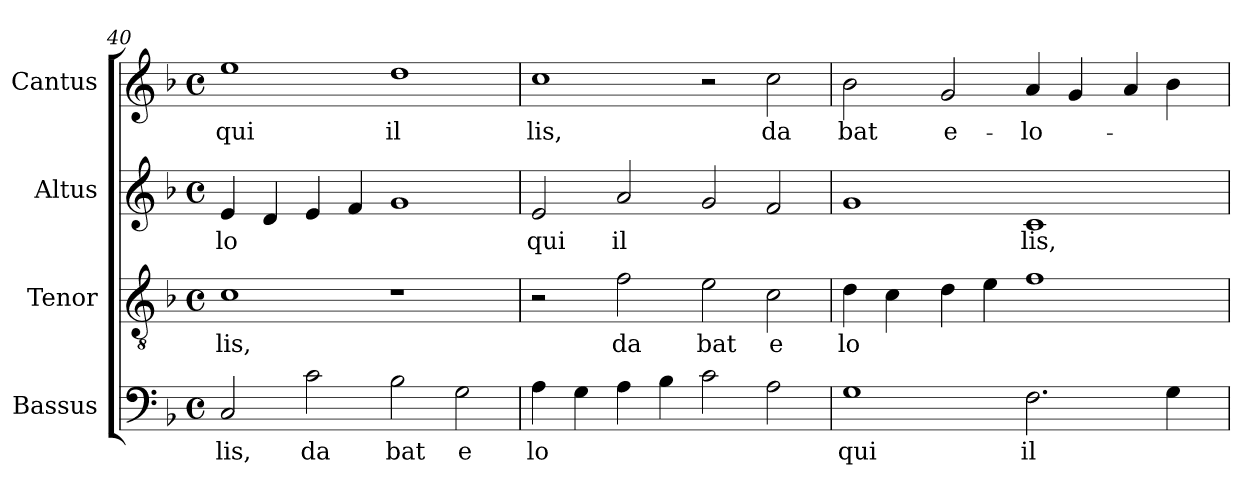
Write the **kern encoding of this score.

**kern	**text	**kern	**text	**kern	**text	**kern	**text
*part4	*part4	*part3	*part3	*part2	*part2	*part1	*part1
*staff4	*staff4	*staff3	*staff3	*staff2	*staff2	*staff1	*staff1
*I"Bassus	*	*I"Tenor	*	*I"Altus	*	*I"Cantus	*
*clefF4	*	*clefGv2	*	*clefG2	*	*clefG2	*
*k[b-]	*	*k[b-]	*	*k[b-]	*	*k[b-]	*
*F:	*	*F:	*	*F:	*	*F:	*
*M4/4	*	*M4/4	*	*M4/4	*	*M4/4	*
*met(c)	*	*met(c)	*	*met(c)	*	*met(c)	*
=40	=40	=40	=40	=40	=40	=40	=40
!	!LO:LY:b:cj	!	!LO:LY:b:cj	!	!LO:LY:b:cj	!	!LO:LY:b:cj
2C/	lis,	1c	lis,	4e/	lo	1ee	qui
.	.	.	.	4d/	.	.	.
!	!LO:LY:b:cj	!	!	!	!	!	!
2c\	da	.	.	4e/	.	.	.
.	.	.	.	4f/	.	.	.
!	!LO:LY:b:cj	!	!	!	!	!	!LO:LY:b:cj
2B-\	bat	1r	.	1g	.	1dd	il
!	!LO:LY:b:cj	!	!	!	!	!	!
2G\	e	.	.	.	.	.	.
=41	=41	=41	=41	=41	=41	=41	=41
!	!LO:LY:b:cj	!	!	!	!LO:LY:b:cj	!	!LO:LY:b:cj
4A\	lo	2r	.	2e/	qui	1cc	lis,
4G\	.	.	.	.	.	.	.
!	!	!	!LO:LY:b:cj	!	!LO:LY:b:cj	!	!
4A\	.	2f\	da	2a/	il	.	.
4B-\	.	.	.	.	.	.	.
!	!	!	!LO:LY:b:cj	!	!	!	!
2c\	.	2e\	bat	2g/	.	2r	.
!	!	!	!LO:LY:b:cj	!	!	!	!LO:LY:b:cj
2A\	.	2c\	e	2f/	.	2cc\	da
!!LO:LB:g=z
=42	=42	=42	=42	=42	=42	=42	=42
!	!LO:LY:b:cj	!	!LO:LY:b:cj	!	!	!	!LO:LY:b:cj
*	*	*^	*	*	*	*	*
1G	qui	4d\	4ryy	lo	1g	.	2b-\	bat
.	.	4c\	16.ryy	.	.	.	.	.
.	.	.	1ryy	.	.	.	.	.
!	!	!	!	!	!	!	!	!LO:LY:b:cj
.	.	4d\	.	.	.	.	2g/	e-
.	.	4e\	.	.	.	.	.	.
!	!LO:LY:b:cj	!	!	!	!	!LO:LY:b:cj	!	!LO:LY:b:cj
2.F\	il	1f	.	.	1c	lis,	4a/	-lo-
.	.	.	.	.	.	.	4g/	.
.	.	.	2ryy	.	.	.	.	.
.	.	.	.	.	.	.	4a/	.
4G\	.	.	.	.	.	.	4b-\	.
.	.	.	8ryy	.	.	.	.	.
.	.	.	32ryy	.	.	.	.	.
*	*	*v	*v	*	*	*	*	*
=	=	=	=	=	=	=	=
*-	*-	*-	*-	*-	*-	*-	*-
